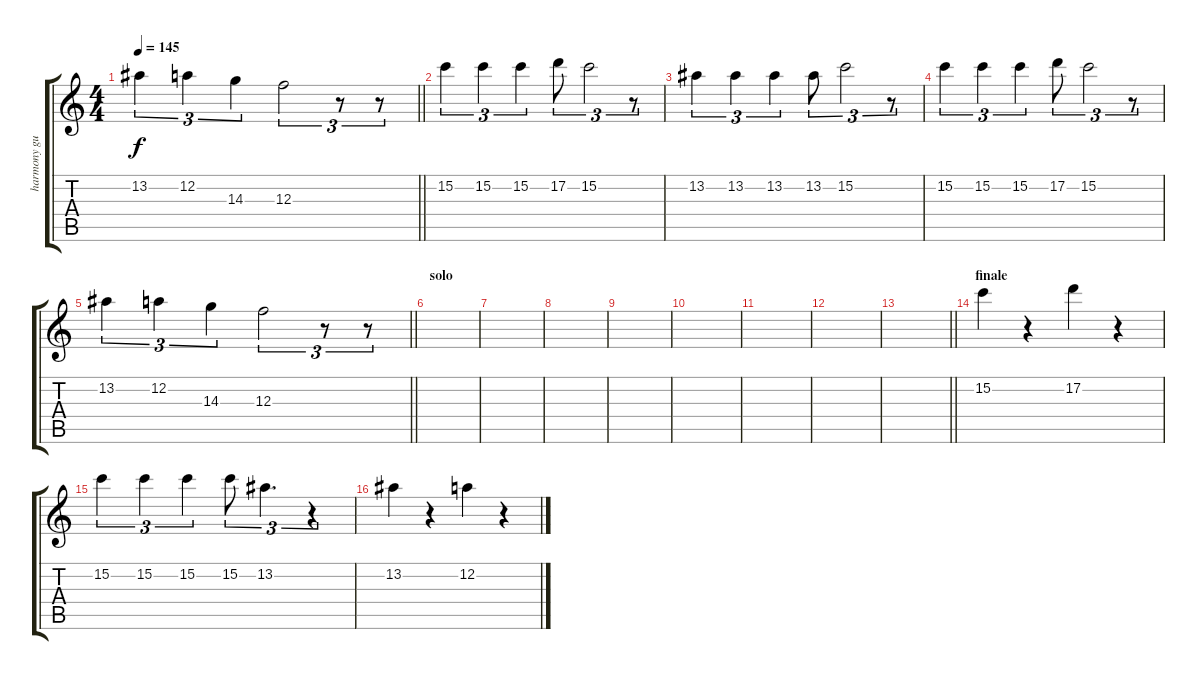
\track ("harmony guitar" "harmony gu") {instrument distortionguitar}
\staff {score tabs}
\tuning (D4 A3 F3 C3 G2 C2) {hide}
\ts (4 4)
\tempo 145
\clef g2
\barLineRight lightlight
\ks c
13.2.4{tu (3 2) dy f} 12.2.4{tu (3 2)} 14.3.4{tu (3 2)} 12.3.2{tu (3 2)} r.8{tu (3 2)} r.8{tu (3 2)} |
15.2.4{tu (3 2)} 15.2.4{tu (3 2)} 15.2.4{tu (3 2)} 17.2.8{tu (3 2)} 15.2.2{tu (3 2)} r.8{tu (3 2)} |
13.2.4{tu (3 2)} 13.2.4{tu (3 2)} 13.2.4{tu (3 2)} 13.2.8{tu (3 2)} 15.2.2{tu (3 2)} r.8{tu (3 2)} |
15.2.4{tu (3 2)} 15.2.4{tu (3 2)} 15.2.4{tu (3 2)} 17.2.8{tu (3 2)} 15.2.2{tu (3 2)} r.8{tu (3 2)} |
\barLineRight lightlight
13.2.4{tu (3 2)} 12.2.4{tu (3 2)} 14.3.4{tu (3 2)} 12.3.2{tu (3 2)} r.8{tu (3 2)} r.8{tu (3 2)} |
\section ("" "solo")
|
|
|
|
|
|
|
\barLineRight lightlight
|
\section ("" "finale")
15.2.4 r.4 17.2.4 r.4 |
15.2.4{tu (3 2)} 15.2.4{tu (3 2)} 15.2.4{tu (3 2)} 15.2.8{tu (3 2)} 13.2.4{d tu (3 2)} r.4{tu (3 2)} |
13.2.4 r.4 12.2.4 r.4
